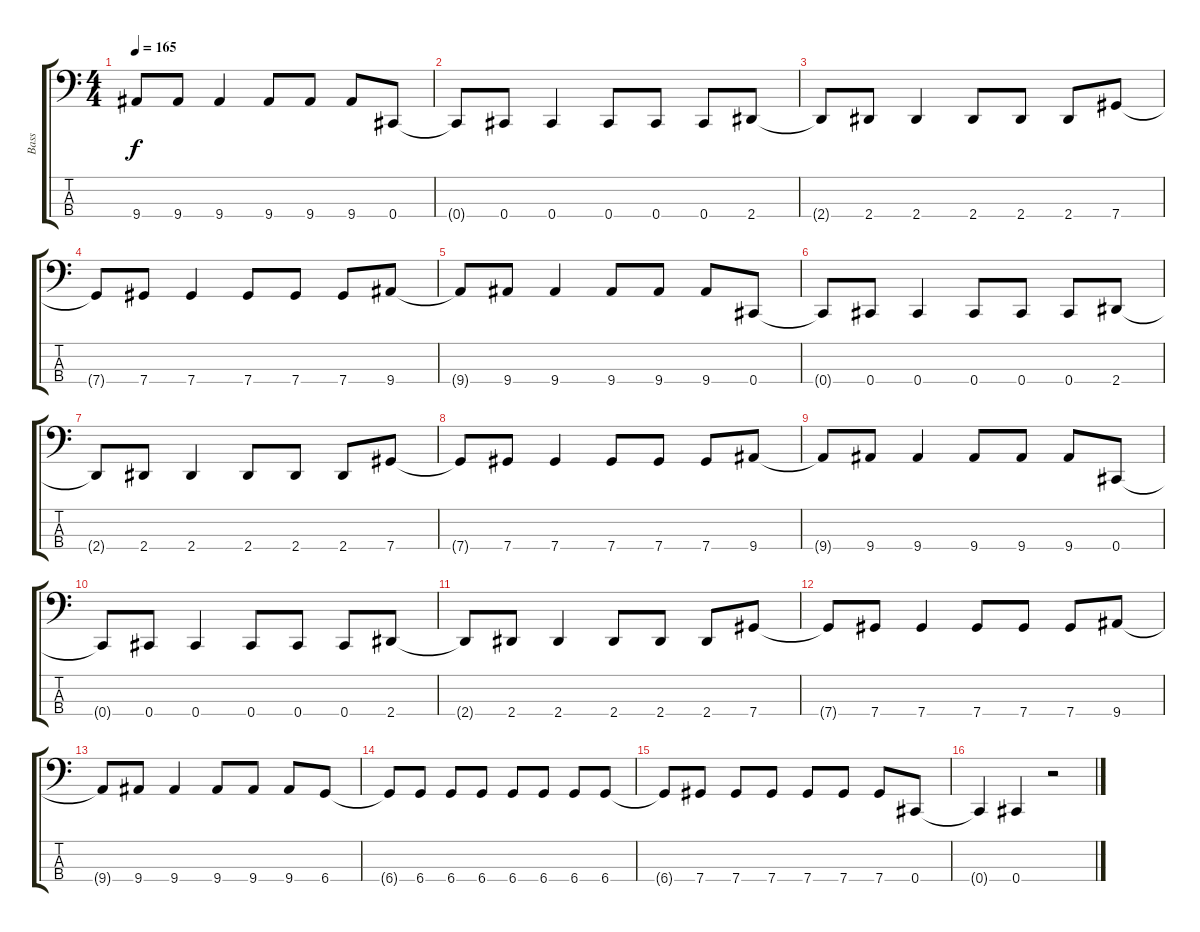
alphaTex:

\track ("Bass" "Bass") {instrument electricbassfinger}
\staff {score tabs}
\tuning (E2 B1 Gb1 Db1) {hide}
\ts (4 4)
\tempo 165
\clef f4
\ks c
9.4{t}.8{dy f} 9.4.8 9.4.4 9.4.8 9.4.8 9.4.8 0.4.8 |
0.4{t}.8 0.4.8 0.4.4 0.4.8 0.4.8 0.4.8 2.4.8 |
2.4{t}.8 2.4.8 2.4.4 2.4.8 2.4.8 2.4.8 7.4.8 |
7.4{t}.8 7.4.8 7.4.4 7.4.8 7.4.8 7.4.8 9.4.8 |
9.4{t}.8 9.4.8 9.4.4 9.4.8 9.4.8 9.4.8 0.4.8 |
0.4{t}.8 0.4.8 0.4.4 0.4.8 0.4.8 0.4.8 2.4.8 |
2.4{t}.8 2.4.8 2.4.4 2.4.8 2.4.8 2.4.8 7.4.8 |
7.4{t}.8 7.4.8 7.4.4 7.4.8 7.4.8 7.4.8 9.4.8 |
9.4{t}.8 9.4.8 9.4.4 9.4.8 9.4.8 9.4.8 0.4.8 |
0.4{t}.8 0.4.8 0.4.4 0.4.8 0.4.8 0.4.8 2.4.8 |
2.4{t}.8 2.4.8 2.4.4 2.4.8 2.4.8 2.4.8 7.4.8 |
7.4{t}.8 7.4.8 7.4.4 7.4.8 7.4.8 7.4.8 9.4.8 |
9.4{t}.8 9.4.8 9.4.4 9.4.8 9.4.8 9.4.8 6.4.8 |
6.4{t}.8 6.4.8 6.4.8 6.4.8 6.4.8 6.4.8 6.4.8 6.4.8 |
6.4{t}.8 7.4.8 7.4.8 7.4.8 7.4.8 7.4.8 7.4.8 0.4.8 |
0.4{t}.4 0.4.4 r.2
